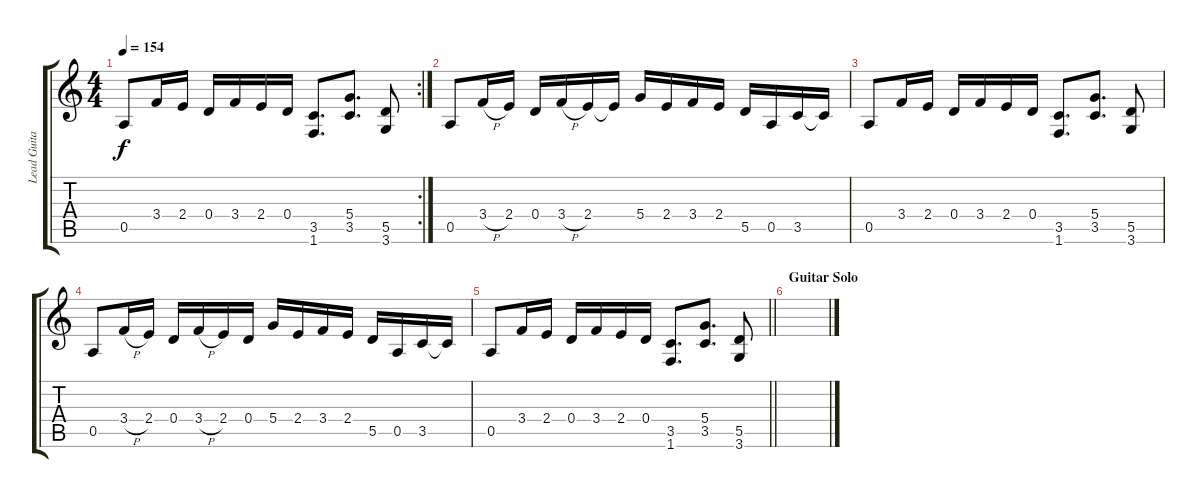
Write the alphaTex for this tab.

\track ("" "Lead Guita") {instrument distortionguitar}
\staff {score tabs}
\tuning (E4 B3 G3 D3 A2 E2) {hide}
\rc 2
\ts (4 4)
\tempo 154
\clef g2
\ks c
0.5.8{dy f} 3.4.16 2.4.16 0.4.16 3.4.16 2.4.16 0.4.16 (3.5 1.6).8{d} (5.4 3.5).8{d} (5.5 3.6).8 |
0.5.8 3.4{h}.16 2.4.16 0.4.16 3.4{h}.16 2.4.16 2.4{t}.16 5.4.16 2.4.16 3.4.16 2.4.16 5.5.16 0.5.16 3.5.16 3.5{t}.16 |
0.5.8 3.4.16 2.4.16 0.4.16 3.4.16 2.4.16 0.4.16 (3.5 1.6).8{d} (5.4 3.5).8{d} (5.5 3.6).8 |
0.5.8 3.4{h}.16 2.4.16 0.4.16 3.4{h}.16 2.4.16 0.4.16 5.4.16 2.4.16 3.4.16 2.4.16 5.5.16 0.5.16 3.5.16 3.5{t}.16 |
\barLineRight lightlight
0.5.8 3.4.16 2.4.16 0.4.16 3.4.16 2.4.16 0.4.16 (3.5 1.6).8{d} (5.4 3.5).8{d} (5.5 3.6).8 |
\section ("" "Guitar Solo")
